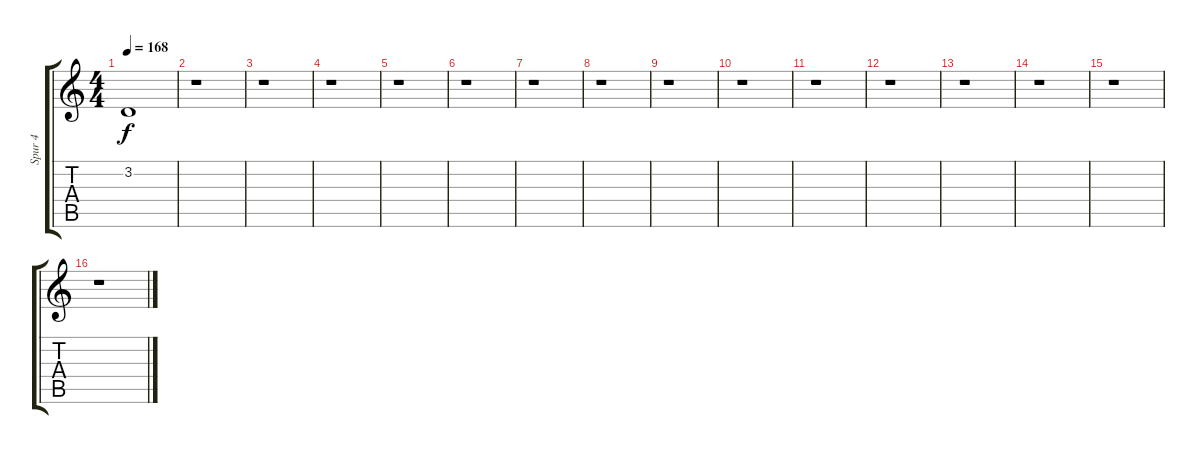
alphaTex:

\track ("Spur 4" "Spur 4") {instrument honkytonkpiano}
\staff {score tabs}
\tuning (E4 B3 G3 D3 A2 E2) {hide}
\ts (4 4)
\tempo 168
\clef g2
\ks c
3.2.1{dy f} |
r.1 |
r.1 |
r.1 |
r.1 |
r.1 |
r.1 |
r.1 |
r.1 |
r.1 |
r.1 |
r.1 |
r.1 |
r.1 |
r.1 |
r.1
